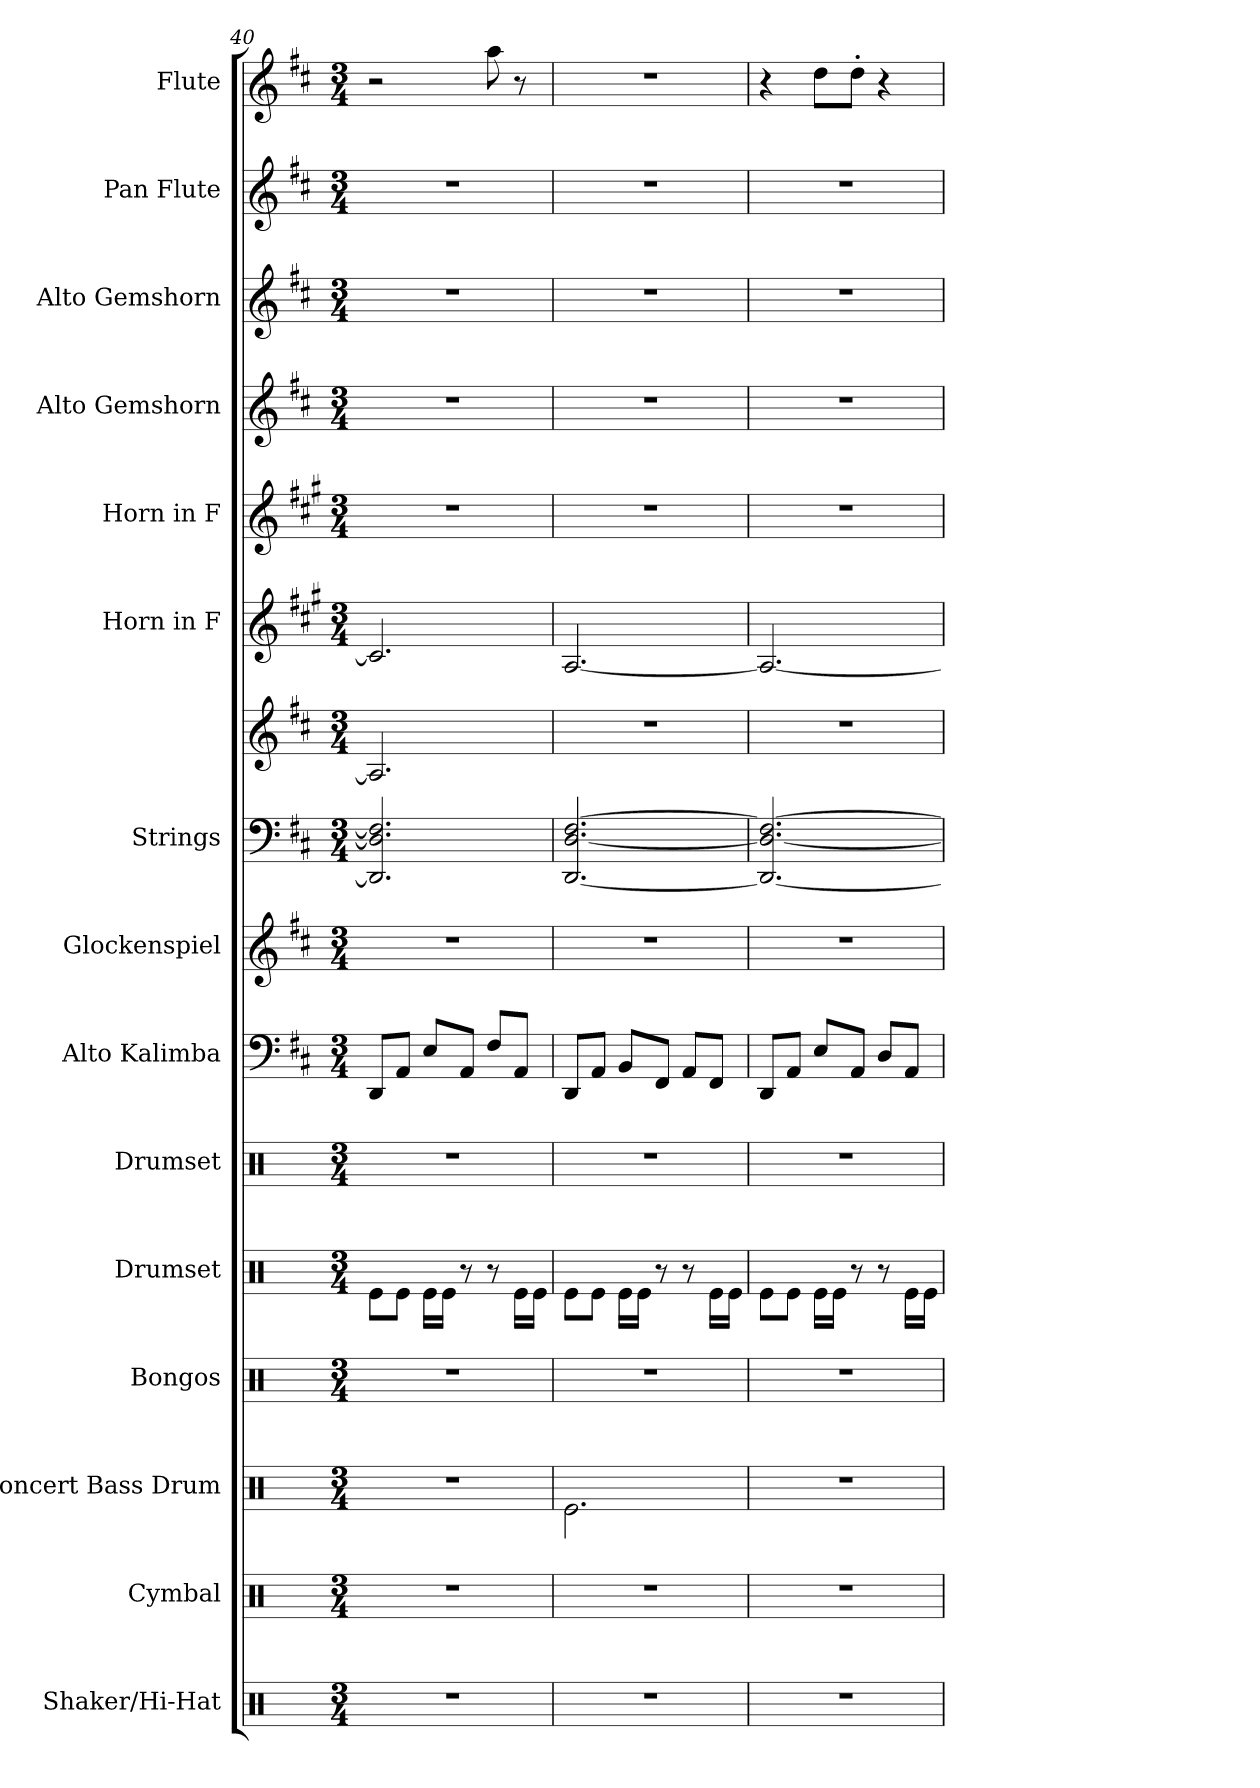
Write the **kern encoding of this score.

**kern	**kern	**kern	**kern	**kern	**kern	**kern	**kern	**kern	**kern	**kern	**kern	**kern	**kern	**kern	**kern
*part15	*part14	*part13	*part12	*part11	*part10	*part9	*part8	*part7	*part7	*part6	*part5	*part4	*part3	*part2	*part1
*staff16	*staff15	*staff14	*staff13	*staff12	*staff11	*staff10	*staff9	*staff8	*staff7	*staff6	*staff5	*staff4	*staff3	*staff2	*staff1
*I"Shaker/Hi-Hat	*I"Cymbal	*I"Concert Bass Drum	*I"Bongos	*I"Drumset	*I"Drumset	*I"Alto Kalimba	*I"Glockenspiel	*I"Strings	*	*I"Horn in F	*I"Horn in F	*I"Alto Gemshorn	*I"Alto Gemshorn	*I"Pan Flute	*I"Flute
*I'Sh/HH	*I'Cym.	*I'Con. BD	*I'Bon.	*I'D. Set	*I'D. Set	*I'A. Kal.	*I'Glock.	*I'St.	*	*	*	*I'A. Gh.	*I'A. Gh.	*I'Pn. Fl.	*I'Fl.
!!LO:PB:g=z
*clefX	*clefX	*clefX	*clefX	*clefX	*clefX	*clefF4	*clefG2	*clefF4	*clefG2	*clefG2	*clefG2	*clefG2	*clefG2	*clefG2	*clefG2
*	*	*	*	*	*	*	*ITrd-14c-24	*	*	*ITrd4c7	*ITrd4c7	*	*	*	*
*k[]	*k[]	*k[]	*k[]	*k[]	*k[]	*k[f#c#]	*k[f#c#]	*k[f#c#]	*k[f#c#]	*k[f#c#]	*k[f#c#]	*k[f#c#]	*k[f#c#]	*k[f#c#]	*k[f#c#]
*M3/4	*M3/4	*M3/4	*M3/4	*M3/4	*M3/4	*M3/4	*M3/4	*M3/4	*M3/4	*M3/4	*M3/4	*M3/4	*M3/4	*M3/4	*M3/4
=40	=40	=40	=40	=40	=40	=40	=40	=40	=40	=40	=40	=40	=40	=40	=40
2.r	2.r	2.r	2.r	8Re\L	2.r	8DD/L	2.r	2.DD/] 2.D/] 2.F#/]	2.A/]	2.F#/]	2.r	2.r	2.r	2.r	2r
.	.	.	.	8Re\J	.	8AA/J	.	.	.	.	.	.	.	.	.
.	.	.	.	16Re\LL	.	8E/L	.	.	.	.	.	.	.	.	.
.	.	.	.	16Re\JJ	.	.	.	.	.	.	.	.	.	.	.
.	.	.	.	8r	.	8AA/J	.	.	.	.	.	.	.	.	.
.	.	.	.	8r	.	8F#/L	.	.	.	.	.	.	.	.	8aa\
.	.	.	.	16Re\LL	.	8AA/J	.	.	.	.	.	.	.	.	8r
.	.	.	.	16Re\JJ	.	.	.	.	.	.	.	.	.	.	.
=41	=41	=41	=41	=41	=41	=41	=41	=41	=41	=41	=41	=41	=41	=41	=41
2.r	2.r	2.Re\	2.r	8Re\L	2.r	8DD/L	2.r	[2.DD/ [2.D/ [2.F#/	2.r	[2.D/	2.r	2.r	2.r	2.r	2.r
.	.	.	.	8Re\J	.	8AA/J	.	.	.	.	.	.	.	.	.
.	.	.	.	16Re\LL	.	8BB/L	.	.	.	.	.	.	.	.	.
.	.	.	.	16Re\JJ	.	.	.	.	.	.	.	.	.	.	.
.	.	.	.	8r	.	8FF#/J	.	.	.	.	.	.	.	.	.
.	.	.	.	8r	.	8AA/L	.	.	.	.	.	.	.	.	.
.	.	.	.	16Re\LL	.	8FF#/J	.	.	.	.	.	.	.	.	.
.	.	.	.	16Re\JJ	.	.	.	.	.	.	.	.	.	.	.
=42	=42	=42	=42	=42	=42	=42	=42	=42	=42	=42	=42	=42	=42	=42	=42
2.r	2.r	2.r	2.r	8Re\L	2.r	8DD/L	2.r	2.DD/_ 2.D/_ 2.F#/_	2.r	2.D/_	2.r	2.r	2.r	2.r	4r
.	.	.	.	8Re\J	.	8AA/J	.	.	.	.	.	.	.	.	.
.	.	.	.	16Re\LL	.	8E/L	.	.	.	.	.	.	.	.	8dd\L
.	.	.	.	16Re\JJ	.	.	.	.	.	.	.	.	.	.	.
.	.	.	.	8r	.	8AA/J	.	.	.	.	.	.	.	.	8dd'\J
.	.	.	.	8r	.	8D/L	.	.	.	.	.	.	.	.	4r
.	.	.	.	16Re\LL	.	8AA/J	.	.	.	.	.	.	.	.	.
.	.	.	.	16Re\JJ	.	.	.	.	.	.	.	.	.	.	.
=	=	=	=	=	=	=	=	=	=	=	=	=	=	=	=
*-	*-	*-	*-	*-	*-	*-	*-	*-	*-	*-	*-	*-	*-	*-	*-
